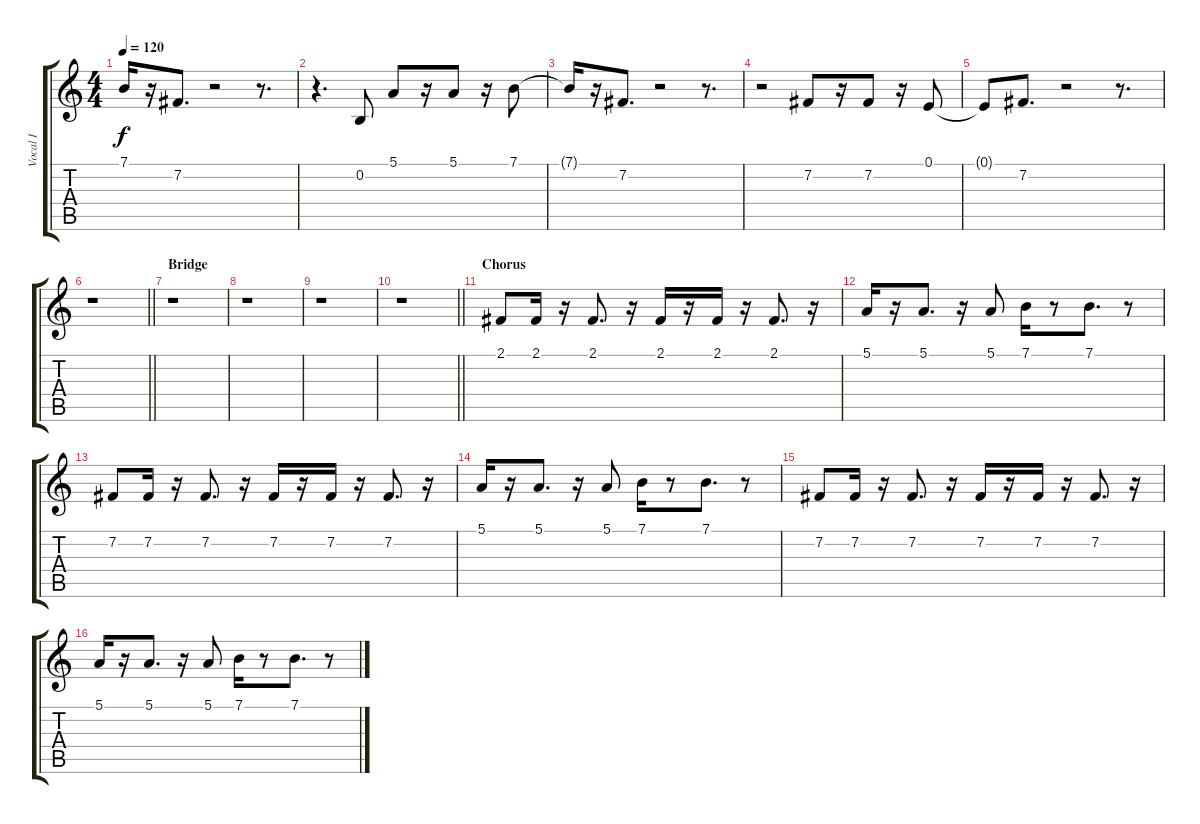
\track ("Vocal I" "Vocal I") {instrument electricpiano1}
\staff {score tabs}
\tuning (E4 B3 G3 D3 A2 E2) {hide}
\ts (4 4)
\tempo 120
\clef g2
\ks c
7.1{t}.16{dy f} r.16 7.2.8{d} r.2 r.8{d} |
r.4{d} 0.2.8 5.1.8 r.16 5.1.8 r.16 7.1.8 |
7.1{t}.16 r.16 7.2.8{d} r.2 r.8{d} |
r.2 7.2.8 r.16 7.2.8 r.16 0.1.8 |
0.1{t}.8 7.2.8{d} r.2 r.8{d} |
\barLineRight lightlight
r.1 |
\section ("" "Bridge")
r.1 |
r.1 |
r.1 |
\barLineRight lightlight
r.1 |
\section ("" "Chorus")
2.1.8 2.1.16 r.16 2.1.8{d} r.16 2.1.16 r.16 2.1.16 r.16 2.1.8{d} r.16 |
5.1.16 r.16 5.1.8{d} r.16 5.1.8 7.1.16 r.8 7.1.8{d} r.8 |
7.2.8 7.2.16 r.16 7.2.8{d} r.16 7.2.16 r.16 7.2.16 r.16 7.2.8{d} r.16 |
5.1.16 r.16 5.1.8{d} r.16 5.1.8 7.1.16 r.8 7.1.8{d} r.8 |
7.2.8 7.2.16 r.16 7.2.8{d} r.16 7.2.16 r.16 7.2.16 r.16 7.2.8{d} r.16 |
5.1.16 r.16 5.1.8{d} r.16 5.1.8 7.1.16 r.8 7.1.8{d} r.8
